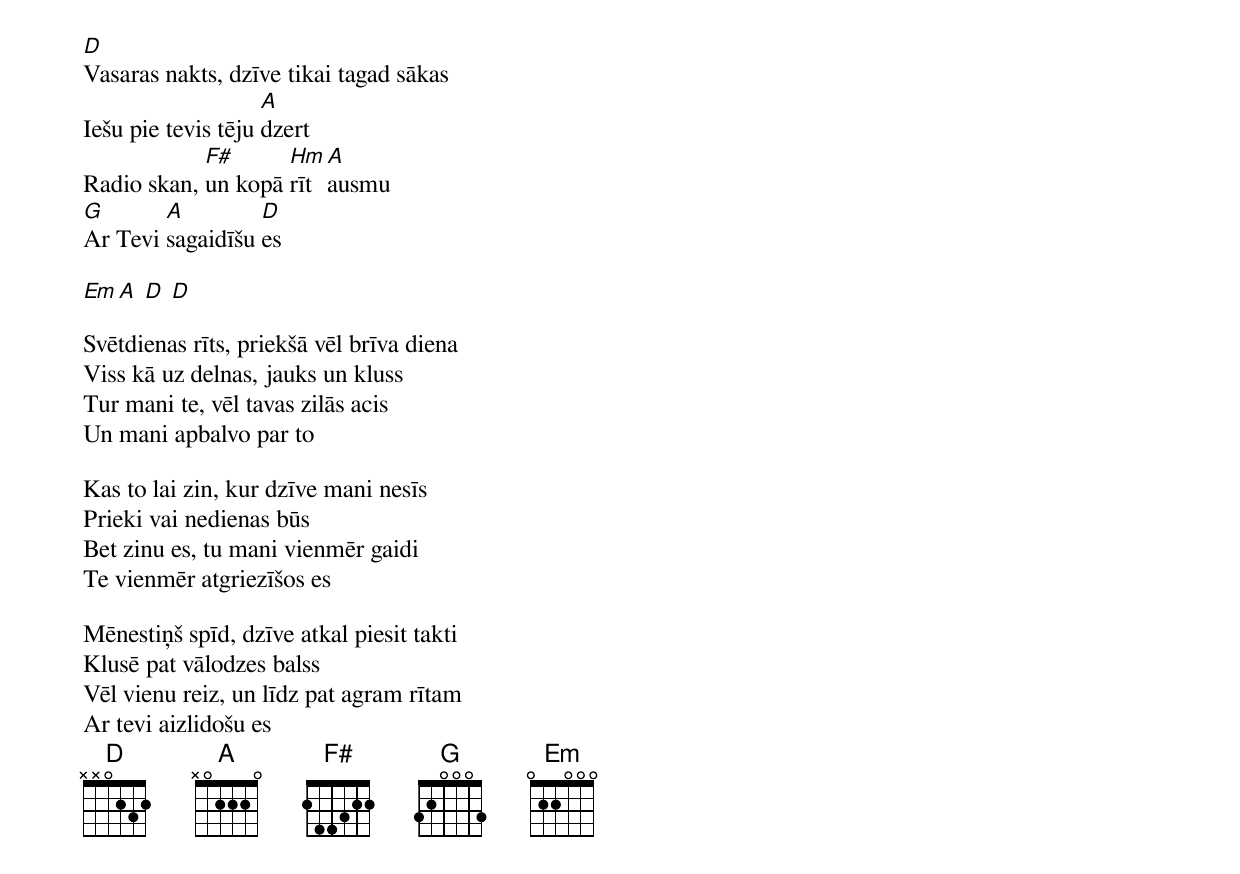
[D]Vasaras nakts, dzīve tikai tagad sākas
Iešu pie tevis tēju [A]dzert
Radio skan, [F#]un kopā [Hm]rīt[A]ausmu
[G]Ar Tevi [A]sagaidīšu [D]es

[Em][A] [D] [D]

Svētdienas rīts, priekšā vēl brīva diena
Viss kā uz delnas, jauks un kluss
Tur mani te, vēl tavas zilās acis
Un mani apbalvo par to

Kas to lai zin, kur dzīve mani nesīs
Prieki vai nedienas būs
Bet zinu es, tu mani vienmēr gaidi
Te vienmēr atgriezīšos es

Mēnestiņš spīd, dzīve atkal piesit takti
Klusē pat vālodzes balss
Vēl vienu reiz, un līdz pat agram rītam
Ar tevi aizlidošu es
